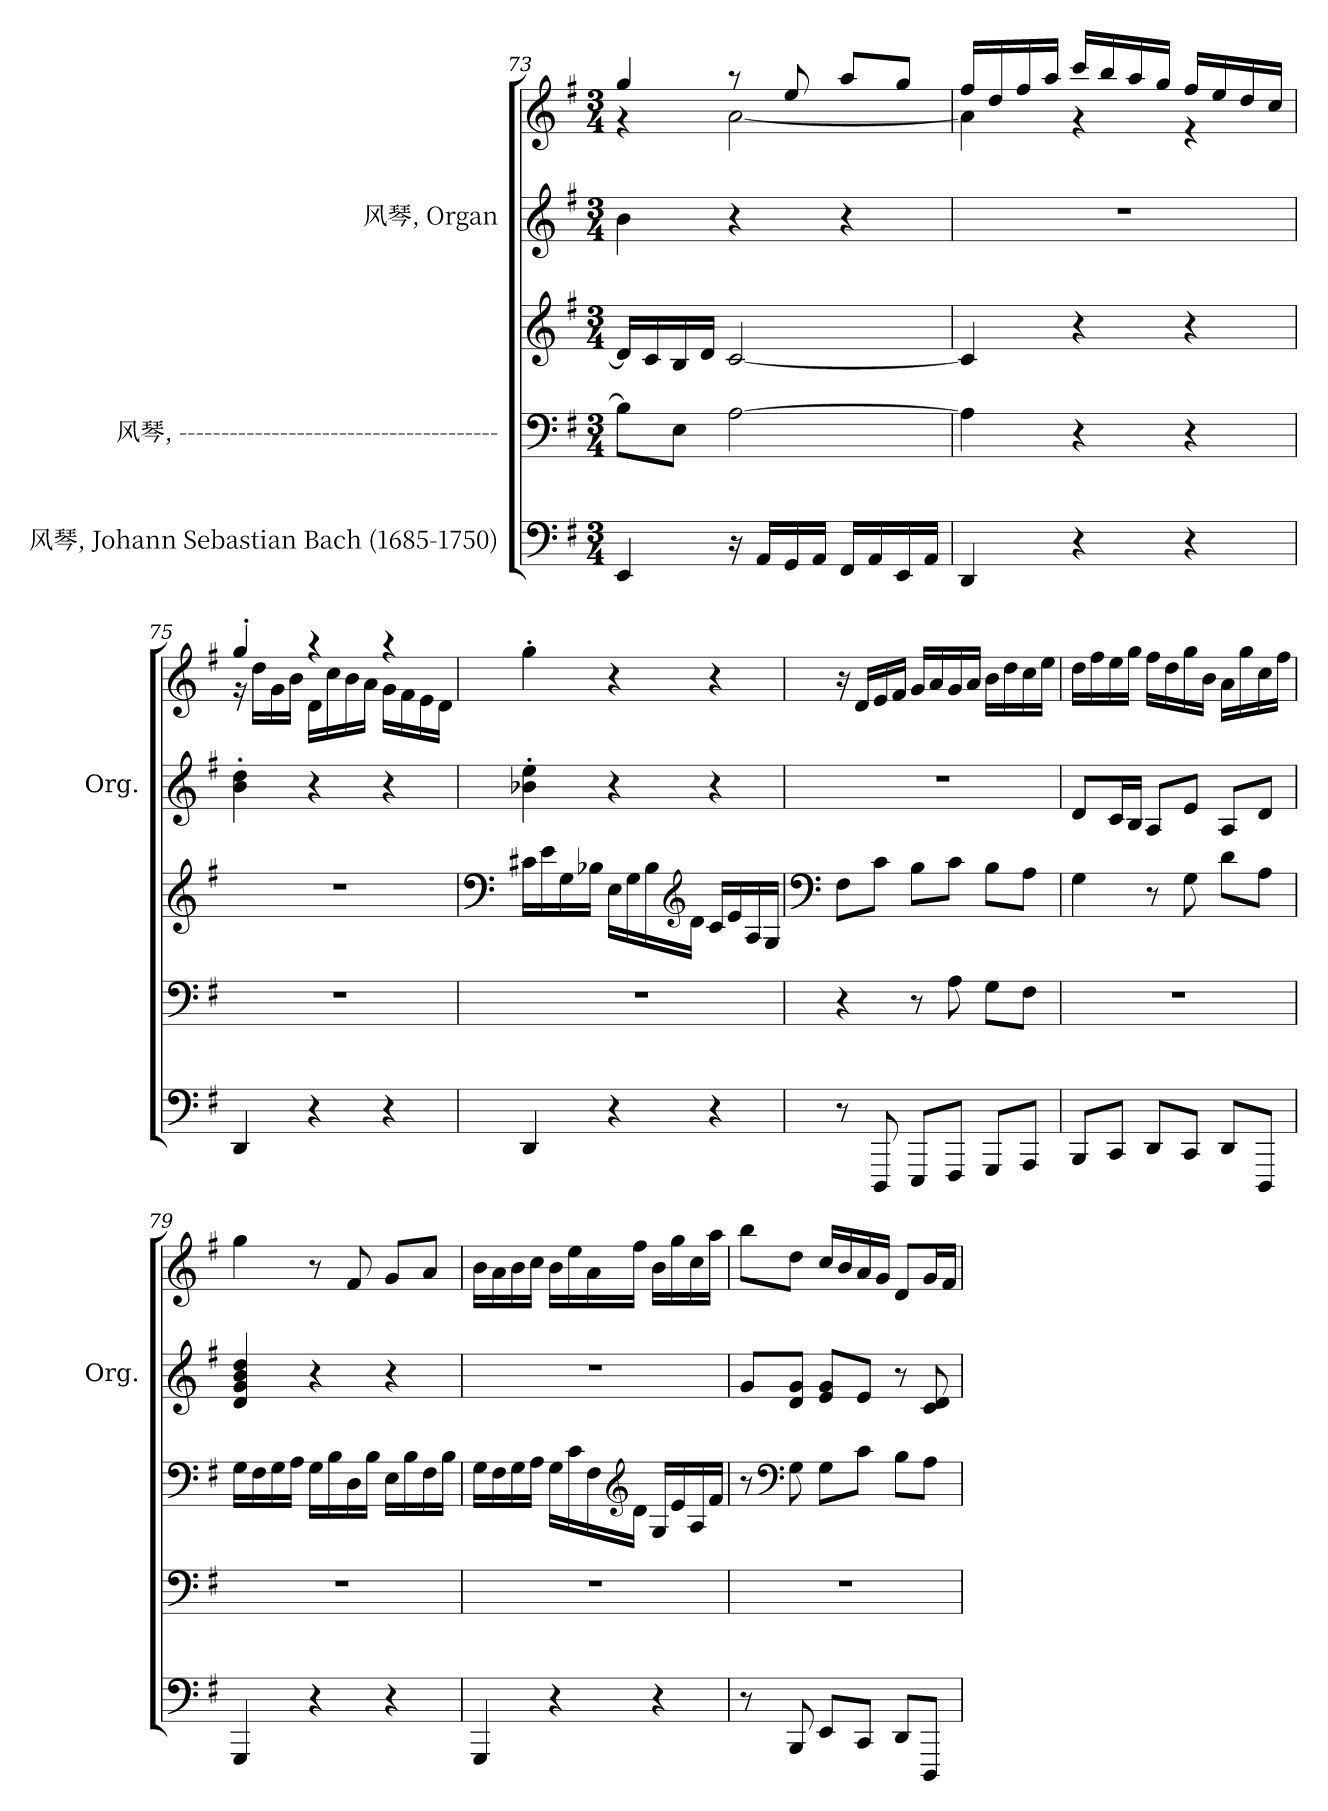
**kern	**kern	**kern	**kern	**kern
*part3	*part2	*part2	*part1	*part1
*staff5	*staff4	*staff3	*staff2	*staff1
*I"风琴, Johann Sebastian Bach   (1685-1750)	*I"风琴, --------------------------------------	*	*I"风琴, Organ	*
*	*	*	*I'Org.	*
*clefF4	*clefF4	*clefG2	*clefG2	*clefG2
*k[f#]	*k[f#]	*k[f#]	*k[f#]	*k[f#]
*M3/4	*M3/4	*M3/4	*M3/4	*M3/4
=73	=73	=73	=73	=73
*	*	*	*	*^
4EE/	8B\L]	16d/LL]	4b\	4gg/	4r
.	.	16c/	.	.	.
.	8E\J	16B/	.	.	.
.	.	16d/JJ	.	.	.
16r	[2A\	[2c/	4r	8r	[2a\
16AA/LL	.	.	.	.	.
16GG/	.	.	.	8ee/	.
16AA/JJ	.	.	.	.	.
16FF#/LL	.	.	4r	8aa/L	.
16AA/	.	.	.	.	.
16EE/	.	.	.	8gg/J	.
16AA/JJ	.	.	.	.	.
=74	=74	=74	=74	=74	=74
4DD/	4A\]	4c/]	2.r	16ff#/LL	4a\]
.	.	.	.	16dd/	.
.	.	.	.	16ff#/	.
.	.	.	.	16aa/JJ	.
4r	4r	4r	.	16ccc/LL	4r
.	.	.	.	16bb/	.
.	.	.	.	16aa/	.
.	.	.	.	16gg/JJ	.
4r	4r	4r	.	16ff#/LL	4r
.	.	.	.	16ee/	.
.	.	.	.	16dd/	.
.	.	.	.	16cc/JJ	.
!!LO:PB:g=z	!!
=75	=75	=75	=75	=75	=75
4DD/	2.r	2.r	4b\' 4dd\'	4gg'/	16r
.	.	.	.	.	16dd\LL
.	.	.	.	.	16g\
.	.	.	.	.	16b\JJ
4r	.	.	4r	4r	16d\LL
.	.	.	.	.	16cc\
.	.	.	.	.	16b\
.	.	.	.	.	16a\JJ
4r	.	.	4r	4r	16g\LL
.	.	.	.	.	16f#\
.	.	.	.	.	16e\
.	.	.	.	.	16d\JJ
*	*	*	*	*v	*v
=76	=76	=76	=76	=76
*	*	*clefF4	*	*
4DD/	2.r	16c#X\LL	4b-X\' 4ee\'	4gg'\
.	.	16e\	.	.
.	.	16G\	.	.
.	.	16B-X\JJ	.	.
4r	.	16E\LL	4r	4r
.	.	16G\	.	.
.	.	16B-\	.	.
*	*	*clefG2	*	*
.	.	16d\JJ	.	.
4r	.	16c#/LL	4r	4r
.	.	16e/	.	.
.	.	16A/	.	.
.	.	16G/JJ	.	.
=77	=77	=77	=77	=77
*	*	*clefF4	*	*
8r	4r	8F#\L	2.r	16r
.	.	.	.	16d/LL
8DDD/	.	8c\J	.	16e/
.	.	.	.	16f#/JJ
8EEE/L	8r	8B\L	.	16g/LL
.	.	.	.	16a/
8FFF#/J	8A\	8c\J	.	16g/
.	.	.	.	16a/JJ
8GGG/L	8G\L	8B\L	.	16b\LL
.	.	.	.	16dd\
8AAA/J	8F#\J	8A\J	.	16cc\
.	.	.	.	16ee\JJ
!!LO:LB:g=z
=78	=78	=78	=78	=78
8BBB/L	2.r	4G\	8d/L	16dd\LL
.	.	.	.	16ff#\
8CC/J	.	.	16c/L	16ee\
.	.	.	16B/JJ	16gg\JJ
8DD/L	.	8r	8A/L	16ff#\LL
.	.	.	.	16dd\
8CC/J	.	8G\	8e/J	16gg\
.	.	.	.	16b\JJ
8DD/L	.	8d\L	8A/L	16a\LL
.	.	.	.	16gg\
8DDD/J	.	8A\J	8d/J	16cc\
.	.	.	.	16ff#\JJ
=79	=79	=79	=79	=79
4GGG/	2.r	16G\LL	4d/ 4g/ 4b/ 4dd/	4gg\
.	.	16F#\	.	.
.	.	16G\	.	.
.	.	16A\JJ	.	.
4r	.	16G\LL	4r	8r
.	.	16B\	.	.
.	.	16D\	.	8f#/
.	.	16B\JJ	.	.
4r	.	16E\LL	4r	8g/L
.	.	16B\	.	.
.	.	16F#\	.	8a/J
.	.	16B\JJ	.	.
=80	=80	=80	=80	=80
*	*	*	*	*MM65
4GGG/	2.r	16G\LL	2.r	16b\LL
.	.	16F#\	.	16a\
.	.	16G\	.	16b\
.	.	16A\JJ	.	16cc\JJ
4r	.	16G\LL	.	16b\LL
.	.	16c\	.	16ee\
.	.	16F#\	.	16a\
*	*	*clefG2	*	*
.	.	16d\JJ	.	16ff#\JJ
4r	.	16G/LL	.	16b\LL
.	.	16e/	.	16gg\
.	.	16A/	.	16cc\
.	.	16f#/JJ	.	16aa\JJ
!!LO:PB:g=z
=81	=81	=81	=81	=81
*	*	*	*	*MM50
8r	2.r	8r	8g/L	8bb\L
*	*	*clefF4	*	*
8BBB/	.	8G\	8d/ 8g/J	8dd\J
8EE/L	.	8G\L	8e/ 8g/L	16cc/LL
.	.	.	.	16b/
8CC/J	.	8c\J	8e/J	16a/
.	.	.	.	16g/JJ
8DD/L	.	8B\L	8r	8d/L
8DDD/J	.	8A\J	8c/ 8d/	16g/L
.	.	.	.	16f#/JJ
=	=	=	=	=
*-	*-	*-	*-	*-
